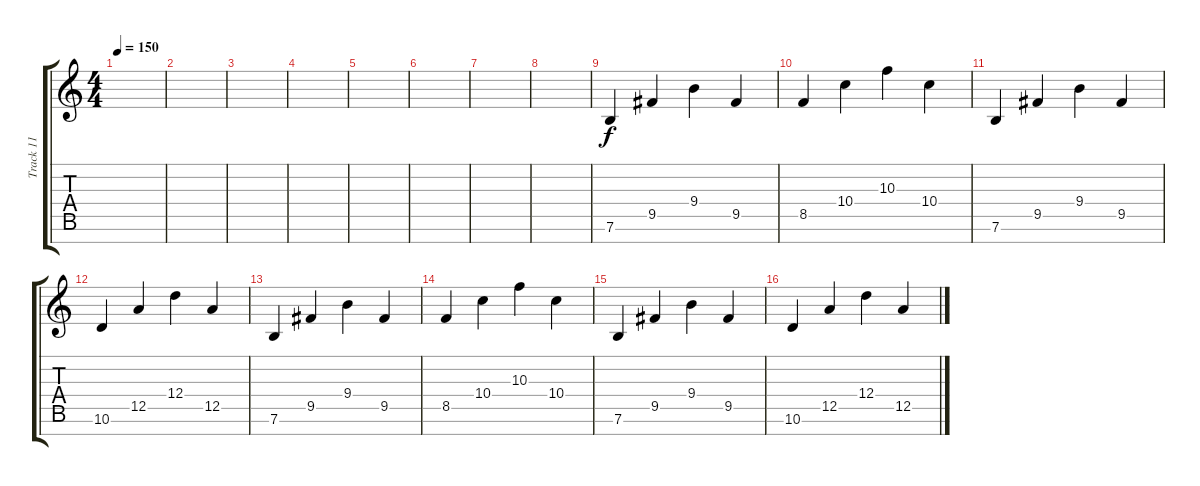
\track ("Track 11" "Track 11") {instrument distortionguitar}
\staff {score tabs}
\tuning (E4 B3 G3 D3 A2 E2 B1) {hide}
\ts (4 4)
\tempo 150
\clef g2
\ks c
|
|
|
|
|
|
|
|
7.6.4 9.5.4 9.4.4 9.5.4 |
8.5.4 10.4.4 10.3.4 10.4.4 |
7.6.4 9.5.4 9.4.4 9.5.4 |
10.6.4 12.5.4 12.4.4 12.5.4 |
7.6.4 9.5.4 9.4.4 9.5.4 |
8.5.4 10.4.4 10.3.4 10.4.4 |
7.6.4 9.5.4 9.4.4 9.5.4 |
10.6.4 12.5.4 12.4.4 12.5.4
